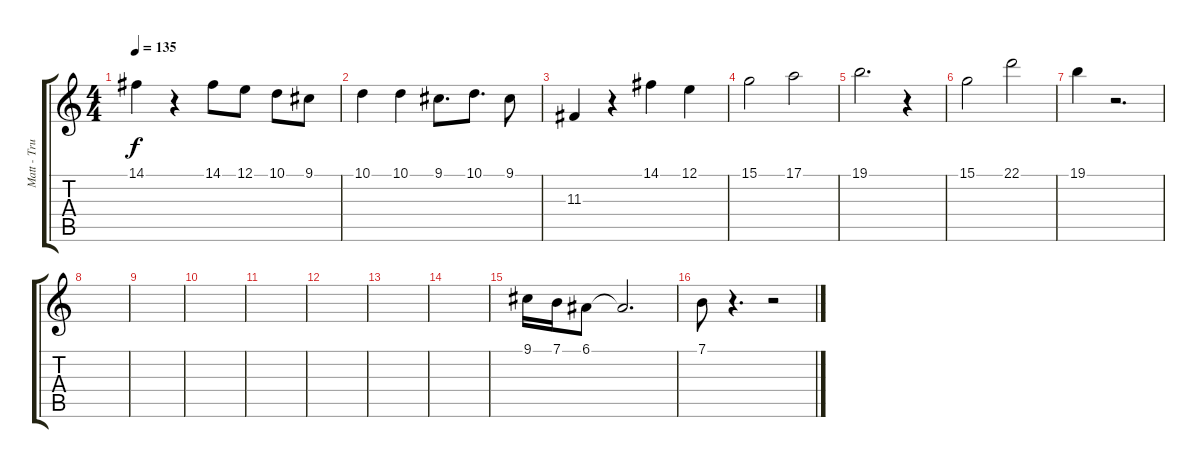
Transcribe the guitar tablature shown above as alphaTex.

\track ("Matt - Trumpet" "Matt - Tru") {instrument trumpet}
\staff {score tabs}
\tuning (E4 B3 G3 D3 A2 E2) {hide}
\ts (4 4)
\tempo 135
\clef g2
\ks c
14.1.4{dy f} r.4 14.1.8 12.1.8 10.1.8 9.1.8 |
10.1.4 10.1.4 9.1.8{d} 10.1.8{d} 9.1.8 |
11.3.4 r.4 14.1.4 12.1.4 |
15.1.2 17.1.2 |
19.1.2{d} r.4 |
15.1.2 22.1.2 |
19.1.4 r.2{d} |
|
|
|
|
|
|
|
9.1.16 7.1.16 6.1.8 6.1{t}.2{d} |
7.1.8 r.4{d} r.2
